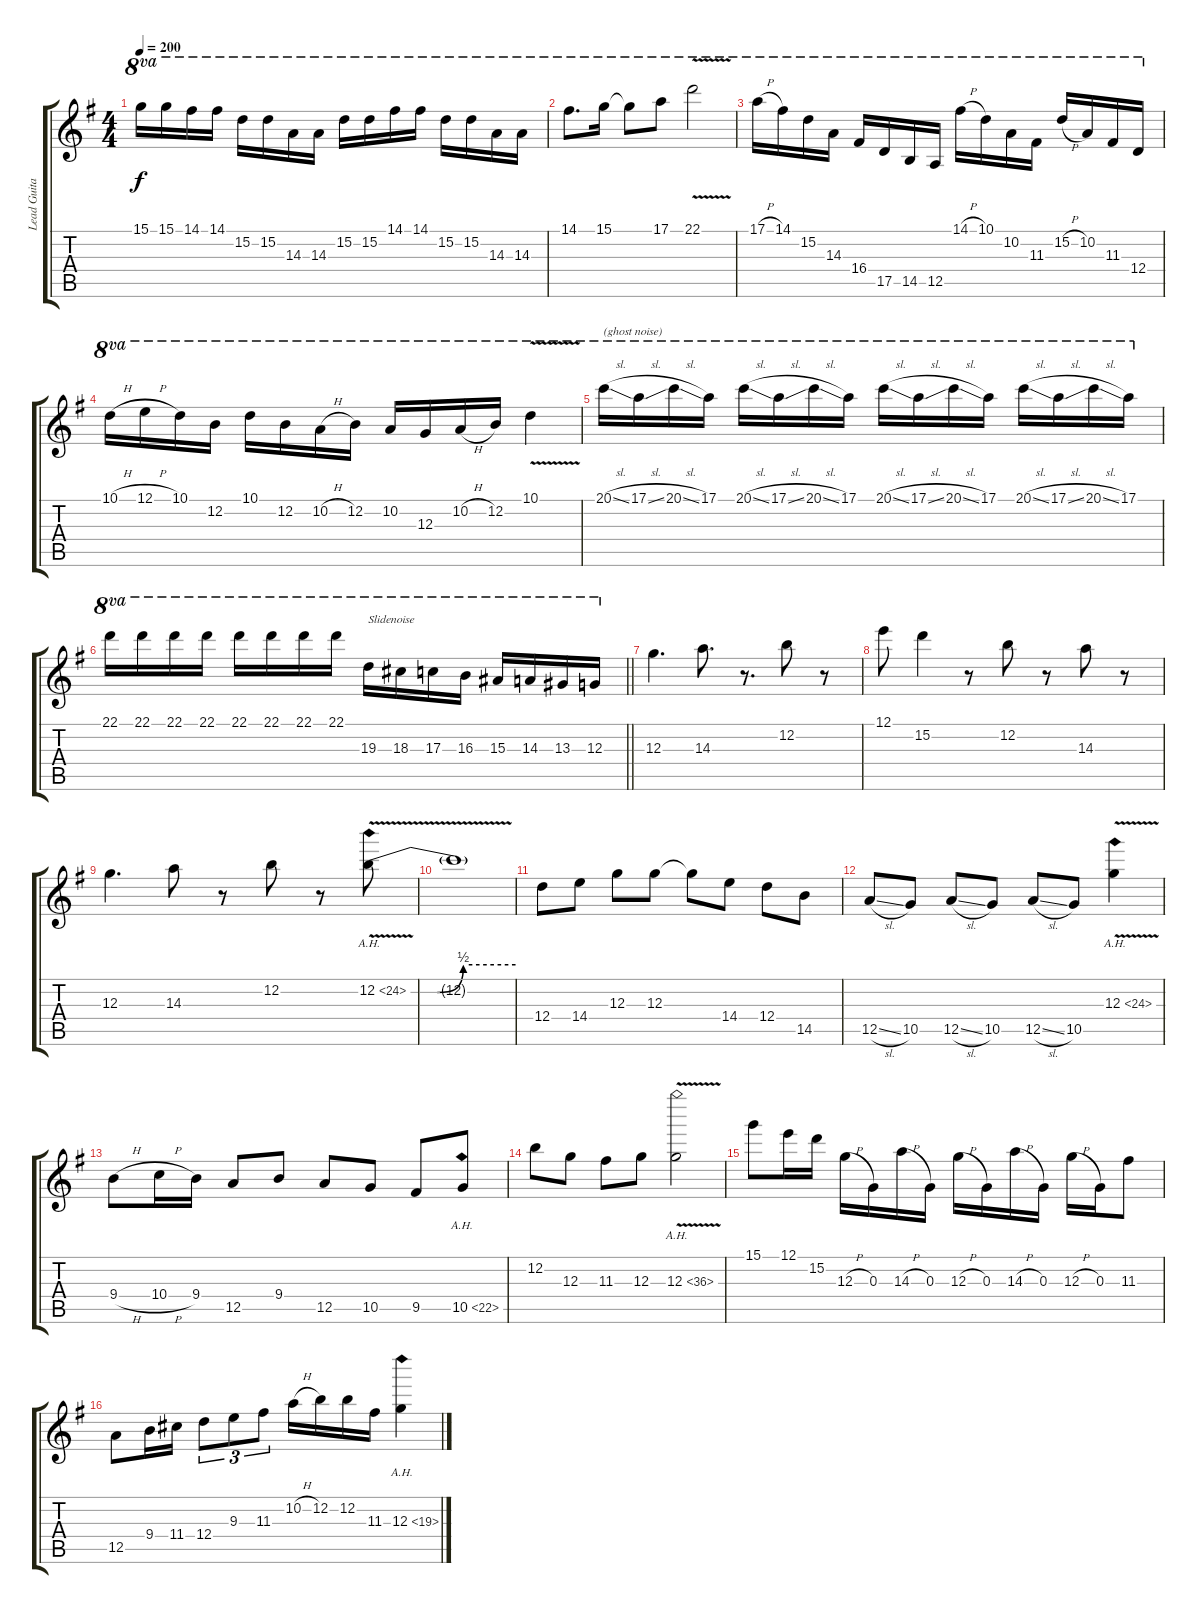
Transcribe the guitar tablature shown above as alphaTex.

\track ("Lead Guitar A" "Lead Guita") {instrument overdrivenguitar}
\staff {score tabs}
\tuning (E4 B3 G3 D3 A2 E2) {hide}
\ts (4 4)
\tempo 200
\clef g2
\ks g
15.1.16{ot 8va dy f} 15.1.16{ot 8va} 14.1.16{ot 8va} 14.1.16{ot 8va} 15.2.16{ot 8va} 15.2.16{ot 8va} 14.3.16{ot 8va} 14.3.16{ot 8va} 15.2.16{ot 8va} 15.2.16{ot 8va} 14.1.16{ot 8va} 14.1.16{ot 8va} 15.2.16{ot 8va} 15.2.16{ot 8va} 14.3.16{ot 8va} 14.3.16{ot 8va} |
14.1.8{d ot 8va} 15.1.16{ot 8va} 15.1{t}.8{ot 8va} 17.1.8{ot 8va} 22.1{v}.2{ot 8va} |
17.1{h}.16{ot 8va} 14.1.16{ot 8va} 15.2.16{ot 8va} 14.3.16{ot 8va} 16.4.16{ot 8va} 17.5.16{ot 8va} 14.5.16{ot 8va} 12.5.16{ot 8va} 14.1{h}.16{ot 8va} 10.1.16{ot 8va} 10.2.16{ot 8va} 11.3.16{ot 8va} 15.2{h}.16{ot 8va} 10.2.16{ot 8va} 11.3.16{ot 8va} 12.4.16{ot 8va} |
10.1{h}.16{ot 8va} 12.1{h}.16{ot 8va} 10.1.16{ot 8va} 12.2.16{ot 8va} 10.1.16{ot 8va} 12.2.16{ot 8va} 10.2{h}.16{ot 8va} 12.2.16{ot 8va} 10.2.16{ot 8va} 12.3.16{ot 8va} 10.2{h}.16{ot 8va} 12.2.16{ot 8va} 10.1{v}.4{ot 8va} |
20.1{sl}.16{ot 8va txt "(ghost noise)"} 17.1{sl}.16{ot 8va} 20.1{sl}.16{ot 8va} 17.1.16{ot 8va} 20.1{sl}.16{ot 8va} 17.1{sl}.16{ot 8va} 20.1{sl}.16{ot 8va} 17.1.16{ot 8va} 20.1{sl}.16{ot 8va} 17.1{sl}.16{ot 8va} 20.1{sl}.16{ot 8va} 17.1.16{ot 8va} 20.1{sl}.16{ot 8va} 17.1{sl}.16{ot 8va} 20.1{sl}.16{ot 8va} 17.1.16{ot 8va} |
\barLineRight lightlight
22.1.16{ot 8va} 22.1.16{ot 8va} 22.1.16{ot 8va} 22.1.16{ot 8va} 22.1.16{ot 8va} 22.1.16{ot 8va} 22.1.16{ot 8va} 22.1.16{ot 8va} 19.3.16{ot 8va txt "Slidenoise" instrument guitarfretnoise} 18.3.16{ot 8va} 17.3.16{ot 8va} 16.3.16{ot 8va} 15.3.16{ot 8va} 14.3.16{ot 8va} 13.3.16{ot 8va} 12.3.16{ot 8va} |
\section ("" "")
12.3.4{d instrument overdrivenguitar} 14.3.8{d} r.8{d} 12.2.8 r.8 |
12.1.8 15.2.4 r.8 12.2.8 r.8 14.3.8 r.8 |
12.3.4{d} 14.3.8 r.8 12.2.8 r.8 12.2{be (custom 0 0 15 0 30 2 60 2) ah 12 v}.8 |
12.2{t}.1 |
12.4.8 14.4.8 12.3.8 12.3.8 12.3{t}.8 14.4.8 12.4.8 14.5.8 |
12.5{sl}.8 10.5.8 12.5{sl}.8 10.5.8 12.5{sl}.8 10.5.8 12.3{ah 12 v}.4 |
9.4{h}.8 10.4{h}.16 9.4.16 12.5.8 9.4.8 12.5.8 10.5.8 9.5.8 10.5{ah 12}.8 |
12.2.8 12.3.8 11.3.8 12.3.8 12.3{ah 24 v}.2 |
15.1.8 12.1.16 15.2.16 12.3{h}.16 0.3.16 14.3{h}.16 0.3.16 12.3{h}.16 0.3.16 14.3{h}.16 0.3.16 12.3{h}.16 0.3.16 11.3.8 |
12.5.8 9.4.16 11.4.16 12.4.8{tu (3 2)} 9.3.8{tu (3 2)} 11.3.8{tu (3 2)} 10.2{h}.16 12.2.16 12.2.16 11.3.16 12.3{ah 7}.4
